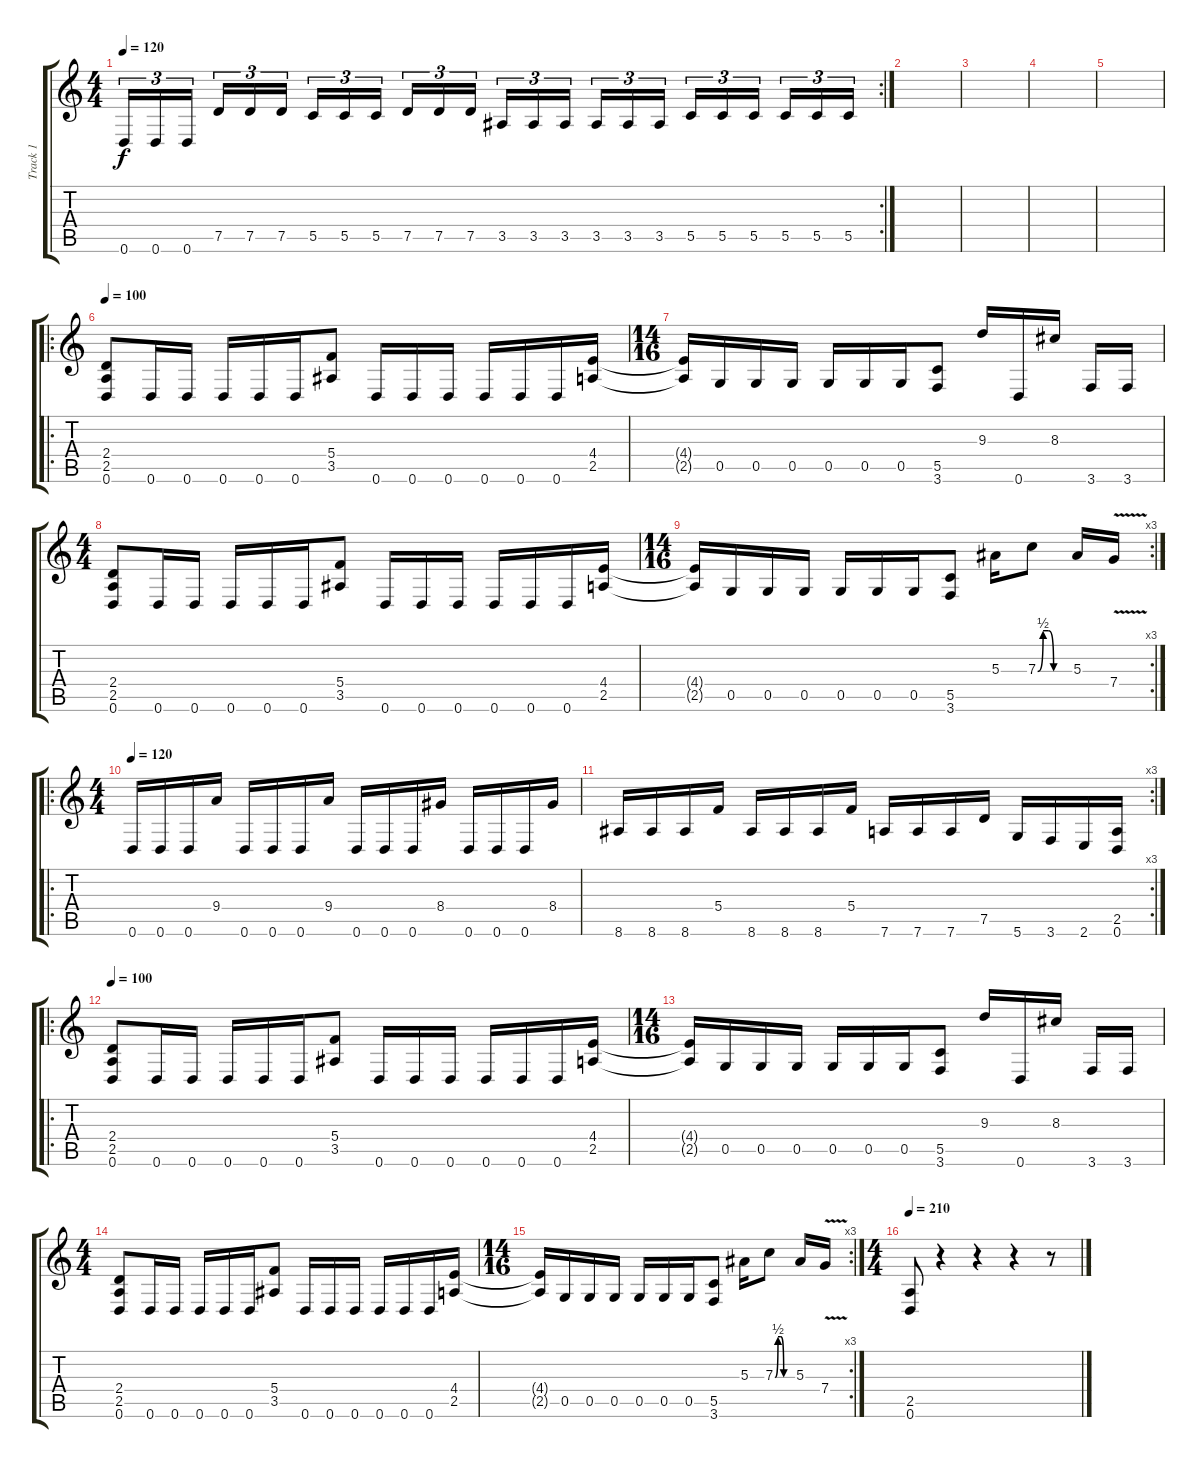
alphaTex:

\track ("Track 1" "Track 1") {instrument distortionguitar}
\staff {score tabs}
\tuning (D4 A3 F3 C3 G2 D2) {hide}
\rc 2
\ts (4 4)
\tempo 120
\clef g2
\ks c
0.6.16{tu (3 2) dy f} 0.6.16{tu (3 2)} 0.6.16{tu (3 2)} 7.5.16{tu (3 2)} 7.5.16{tu (3 2)} 7.5.16{tu (3 2)} 5.5.16{tu (3 2)} 5.5.16{tu (3 2)} 5.5.16{tu (3 2)} 7.5.16{tu (3 2)} 7.5.16{tu (3 2)} 7.5.16{tu (3 2)} 3.5.16{tu (3 2)} 3.5.16{tu (3 2)} 3.5.16{tu (3 2)} 3.5.16{tu (3 2)} 3.5.16{tu (3 2)} 3.5.16{tu (3 2)} 5.5.16{tu (3 2)} 5.5.16{tu (3 2)} 5.5.16{tu (3 2)} 5.5.16{tu (3 2)} 5.5.16{tu (3 2)} 5.5.16{tu (3 2)} |
|
|
|
|
\ro
\tempo 100
(2.4 2.5 0.6).8 0.6.16 0.6.16 0.6.16 0.6.16 0.6.16 (5.4 3.5).8 0.6.16 0.6.16 0.6.16 0.6.16 0.6.16 0.6.16 (4.4 2.5).16 |
\ts (14 16)
(4.4{t} 2.5{t}).16 0.5.16 0.5.16 0.5.16 0.5.16 0.5.16 0.5.16 (5.5 3.6).8 9.3.16 0.6.16 8.3.16 3.6.16 3.6.16 |
\ts (4 4)
(2.4 2.5 0.6).8 0.6.16 0.6.16 0.6.16 0.6.16 0.6.16 (5.4 3.5).8 0.6.16 0.6.16 0.6.16 0.6.16 0.6.16 0.6.16 (4.4 2.5).16 |
\rc 3
\ts (14 16)
(4.4{t} 2.5{t}).16 0.5.16 0.5.16 0.5.16 0.5.16 0.5.16 0.5.16 (5.5 3.6).8 5.3.16 7.3{be (custom 0 0 10 2 20 2 30 0 60 0)}.8 5.3.16 7.4{v}.16 |
\ro
\ts (4 4)
\tempo 120
0.6.16 0.6.16 0.6.16 9.4.16 0.6.16 0.6.16 0.6.16 9.4.16 0.6.16 0.6.16 0.6.16 8.4.16 0.6.16 0.6.16 0.6.16 8.4.16 |
\rc 3
8.6.16 8.6.16 8.6.16 5.4.16 8.6.16 8.6.16 8.6.16 5.4.16 7.6.16 7.6.16 7.6.16 7.5.16 5.6.16 3.6.16 2.6.16 (2.5 0.6).16 |
\ro
\tempo 100
(2.4 2.5 0.6).8 0.6.16 0.6.16 0.6.16 0.6.16 0.6.16 (5.4 3.5).8 0.6.16 0.6.16 0.6.16 0.6.16 0.6.16 0.6.16 (4.4 2.5).16 |
\ts (14 16)
(4.4{t} 2.5{t}).16 0.5.16 0.5.16 0.5.16 0.5.16 0.5.16 0.5.16 (5.5 3.6).8 9.3.16 0.6.16 8.3.16 3.6.16 3.6.16 |
\ts (4 4)
(2.4 2.5 0.6).8 0.6.16 0.6.16 0.6.16 0.6.16 0.6.16 (5.4 3.5).8 0.6.16 0.6.16 0.6.16 0.6.16 0.6.16 0.6.16 (4.4 2.5).16 |
\rc 3
\ts (14 16)
(4.4{t} 2.5{t}).16 0.5.16 0.5.16 0.5.16 0.5.16 0.5.16 0.5.16 (5.5 3.6).8 5.3.16 7.3{be (custom 0 0 10 2 20 2 30 0 60 0)}.8 5.3.16 7.4{v}.16 |
\ts (4 4)
\tempo 120
\tempo 210
(2.5 0.6).8 r.4 r.4 r.4 r.8
